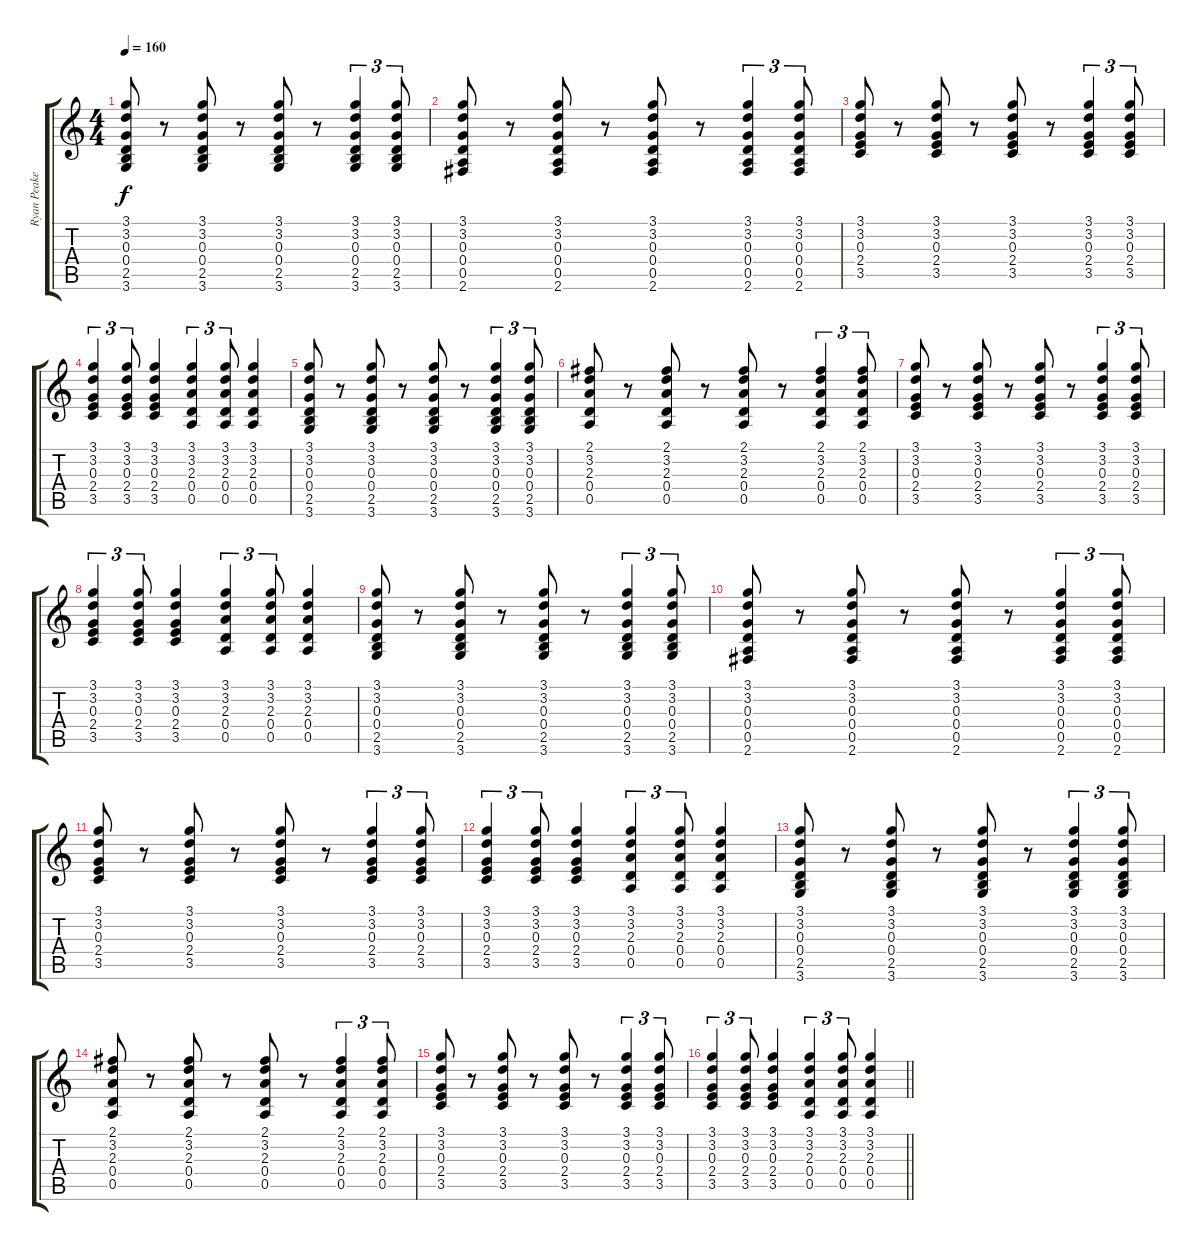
\track ("Ryan Peake" "Ryan Peake") {instrument acousticguitarsteel}
\staff {score tabs}
\tuning (E4 B3 G3 D3 A2 E2) {hide}
\ts (4 4)
\tempo 160
\clef g2
\ks c
(3.1 3.2 0.3 0.4 2.5 3.6).8{dy f} r.8 (3.1 3.2 0.3 0.4 2.5 3.6).8 r.8 (3.1 3.2 0.3 0.4 2.5 3.6).8 r.8 (3.1 3.2 0.3 0.4 2.5 3.6).4{tu (3 2)} (3.1 3.2 0.3 0.4 2.5 3.6).8{tu (3 2)} |
(3.1 3.2 0.3 0.4 0.5 2.6).8 r.8 (3.1 3.2 0.3 0.4 0.5 2.6).8 r.8 (3.1 3.2 0.3 0.4 0.5 2.6).8 r.8 (3.1 3.2 0.3 0.4 0.5 2.6).4{tu (3 2)} (3.1 3.2 0.3 0.4 0.5 2.6).8{tu (3 2)} |
(3.1 3.2 0.3 2.4 3.5).8 r.8 (3.1 3.2 0.3 2.4 3.5).8 r.8 (3.1 3.2 0.3 2.4 3.5).8 r.8 (3.1 3.2 0.3 2.4 3.5).4{tu (3 2)} (3.1 3.2 0.3 2.4 3.5).8{tu (3 2)} |
(3.1 3.2 0.3 2.4 3.5).4{tu (3 2)} (3.1 3.2 0.3 2.4 3.5).8{tu (3 2)} (3.1 3.2 0.3 2.4 3.5).4 (3.1 3.2 2.3 0.4 0.5).4{tu (3 2)} (3.1 3.2 2.3 0.4 0.5).8{tu (3 2)} (3.1 3.2 2.3 0.4 0.5).4 |
(3.1 3.2 0.3 0.4 2.5 3.6).8 r.8 (3.1 3.2 0.3 0.4 2.5 3.6).8 r.8 (3.1 3.2 0.3 0.4 2.5 3.6).8 r.8 (3.1 3.2 0.3 0.4 2.5 3.6).4{tu (3 2)} (3.1 3.2 0.3 0.4 2.5 3.6).8{tu (3 2)} |
(2.1 3.2 2.3 0.4 0.5).8 r.8 (2.1 3.2 2.3 0.4 0.5).8 r.8 (2.1 3.2 2.3 0.4 0.5).8 r.8 (2.1 3.2 2.3 0.4 0.5).4{tu (3 2)} (2.1 3.2 2.3 0.4 0.5).8{tu (3 2)} |
(3.1 3.2 0.3 2.4 3.5).8 r.8 (3.1 3.2 0.3 2.4 3.5).8 r.8 (3.1 3.2 0.3 2.4 3.5).8 r.8 (3.1 3.2 0.3 2.4 3.5).4{tu (3 2)} (3.1 3.2 0.3 2.4 3.5).8{tu (3 2)} |
(3.1 3.2 0.3 2.4 3.5).4{tu (3 2)} (3.1 3.2 0.3 2.4 3.5).8{tu (3 2)} (3.1 3.2 0.3 2.4 3.5).4 (3.1 3.2 2.3 0.4 0.5).4{tu (3 2)} (3.1 3.2 2.3 0.4 0.5).8{tu (3 2)} (3.1 3.2 2.3 0.4 0.5).4 |
(3.1 3.2 0.3 0.4 2.5 3.6).8 r.8 (3.1 3.2 0.3 0.4 2.5 3.6).8 r.8 (3.1 3.2 0.3 0.4 2.5 3.6).8 r.8 (3.1 3.2 0.3 0.4 2.5 3.6).4{tu (3 2)} (3.1 3.2 0.3 0.4 2.5 3.6).8{tu (3 2)} |
(3.1 3.2 0.3 0.4 0.5 2.6).8 r.8 (3.1 3.2 0.3 0.4 0.5 2.6).8 r.8 (3.1 3.2 0.3 0.4 0.5 2.6).8 r.8 (3.1 3.2 0.3 0.4 0.5 2.6).4{tu (3 2)} (3.1 3.2 0.3 0.4 0.5 2.6).8{tu (3 2)} |
(3.1 3.2 0.3 2.4 3.5).8 r.8 (3.1 3.2 0.3 2.4 3.5).8 r.8 (3.1 3.2 0.3 2.4 3.5).8 r.8 (3.1 3.2 0.3 2.4 3.5).4{tu (3 2)} (3.1 3.2 0.3 2.4 3.5).8{tu (3 2)} |
(3.1 3.2 0.3 2.4 3.5).4{tu (3 2)} (3.1 3.2 0.3 2.4 3.5).8{tu (3 2)} (3.1 3.2 0.3 2.4 3.5).4 (3.1 3.2 2.3 0.4 0.5).4{tu (3 2)} (3.1 3.2 2.3 0.4 0.5).8{tu (3 2)} (3.1 3.2 2.3 0.4 0.5).4 |
(3.1 3.2 0.3 0.4 2.5 3.6).8 r.8 (3.1 3.2 0.3 0.4 2.5 3.6).8 r.8 (3.1 3.2 0.3 0.4 2.5 3.6).8 r.8 (3.1 3.2 0.3 0.4 2.5 3.6).4{tu (3 2)} (3.1 3.2 0.3 0.4 2.5 3.6).8{tu (3 2)} |
(2.1 3.2 2.3 0.4 0.5).8 r.8 (2.1 3.2 2.3 0.4 0.5).8 r.8 (2.1 3.2 2.3 0.4 0.5).8 r.8 (2.1 3.2 2.3 0.4 0.5).4{tu (3 2)} (2.1 3.2 2.3 0.4 0.5).8{tu (3 2)} |
(3.1 3.2 0.3 2.4 3.5).8 r.8 (3.1 3.2 0.3 2.4 3.5).8 r.8 (3.1 3.2 0.3 2.4 3.5).8 r.8 (3.1 3.2 0.3 2.4 3.5).4{tu (3 2)} (3.1 3.2 0.3 2.4 3.5).8{tu (3 2)} |
\barLineRight lightlight
(3.1 3.2 0.3 2.4 3.5).4{tu (3 2)} (3.1 3.2 0.3 2.4 3.5).8{tu (3 2)} (3.1 3.2 0.3 2.4 3.5).4 (3.1 3.2 2.3 0.4 0.5).4{tu (3 2)} (3.1 3.2 2.3 0.4 0.5).8{tu (3 2)} (3.1 3.2 2.3 0.4 0.5).4
